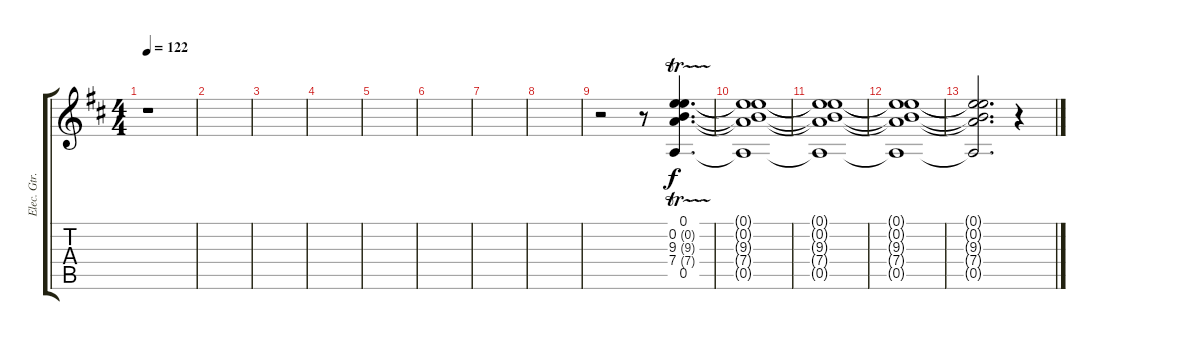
\track ("Elec. Gtr. 1" "Elec. Gtr.") {instrument distortionguitar}
\staff {score tabs}
\tuning (E4 B3 G3 D3 A2 E2) {hide}
\ts (4 4)
\tempo 122
\clef g2
\ks d
r.1{dy f} |
|
|
|
|
|
|
|
r.2 r.8 (0.1 0.2{tr (0 16)} 9.3{tr (9 16)} 7.4{tr (7 16)} 0.5).4{d} |
(0.1{t} 0.2{t} 9.3{t} 7.4{t} 0.5{t}).1 |
(0.1{t} 0.2{t} 9.3{t} 7.4{t} 0.5{t}).1 |
(0.1{t} 0.2{t} 9.3{t} 7.4{t} 0.5{t}).1 |
(0.1{t} 0.2{t} 9.3{t} 7.4{t} 0.5{t}).2{d} r.4
